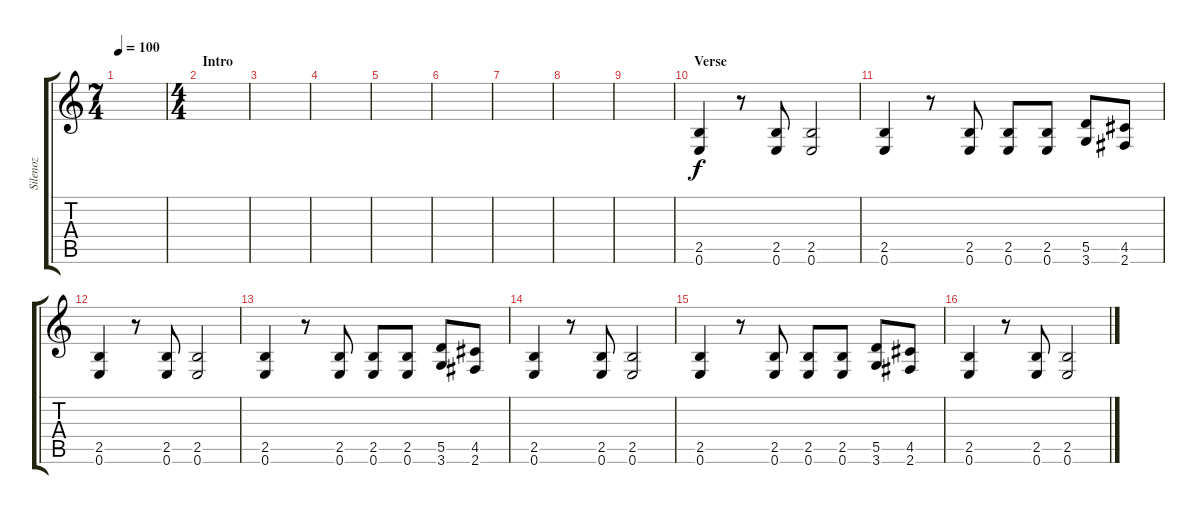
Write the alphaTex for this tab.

\track ("Silenoz" "Silenoz") {instrument distortionguitar}
\staff {score tabs}
\tuning (E4 B3 G3 D3 A2 E2) {hide}
\ts (7 4)
\tempo 100
\clef g2
\ks c
|
\ts (4 4)
\section ("" "Intro")
|
|
|
|
|
|
|
|
\section ("" "Verse")
(2.5 0.6).4 r.8 (2.5 0.6).8 (2.5 0.6).2 |
(2.5 0.6).4 r.8 (2.5 0.6).8 (2.5 0.6).8 (2.5 0.6).8 (5.5 3.6).8 (4.5 2.6).8 |
(2.5 0.6).4 r.8 (2.5 0.6).8 (2.5 0.6).2 |
(2.5 0.6).4 r.8 (2.5 0.6).8 (2.5 0.6).8 (2.5 0.6).8 (5.5 3.6).8 (4.5 2.6).8 |
(2.5 0.6).4 r.8 (2.5 0.6).8 (2.5 0.6).2 |
(2.5 0.6).4 r.8 (2.5 0.6).8 (2.5 0.6).8 (2.5 0.6).8 (5.5 3.6).8 (4.5 2.6).8 |
(2.5 0.6).4 r.8 (2.5 0.6).8 (2.5 0.6).2
